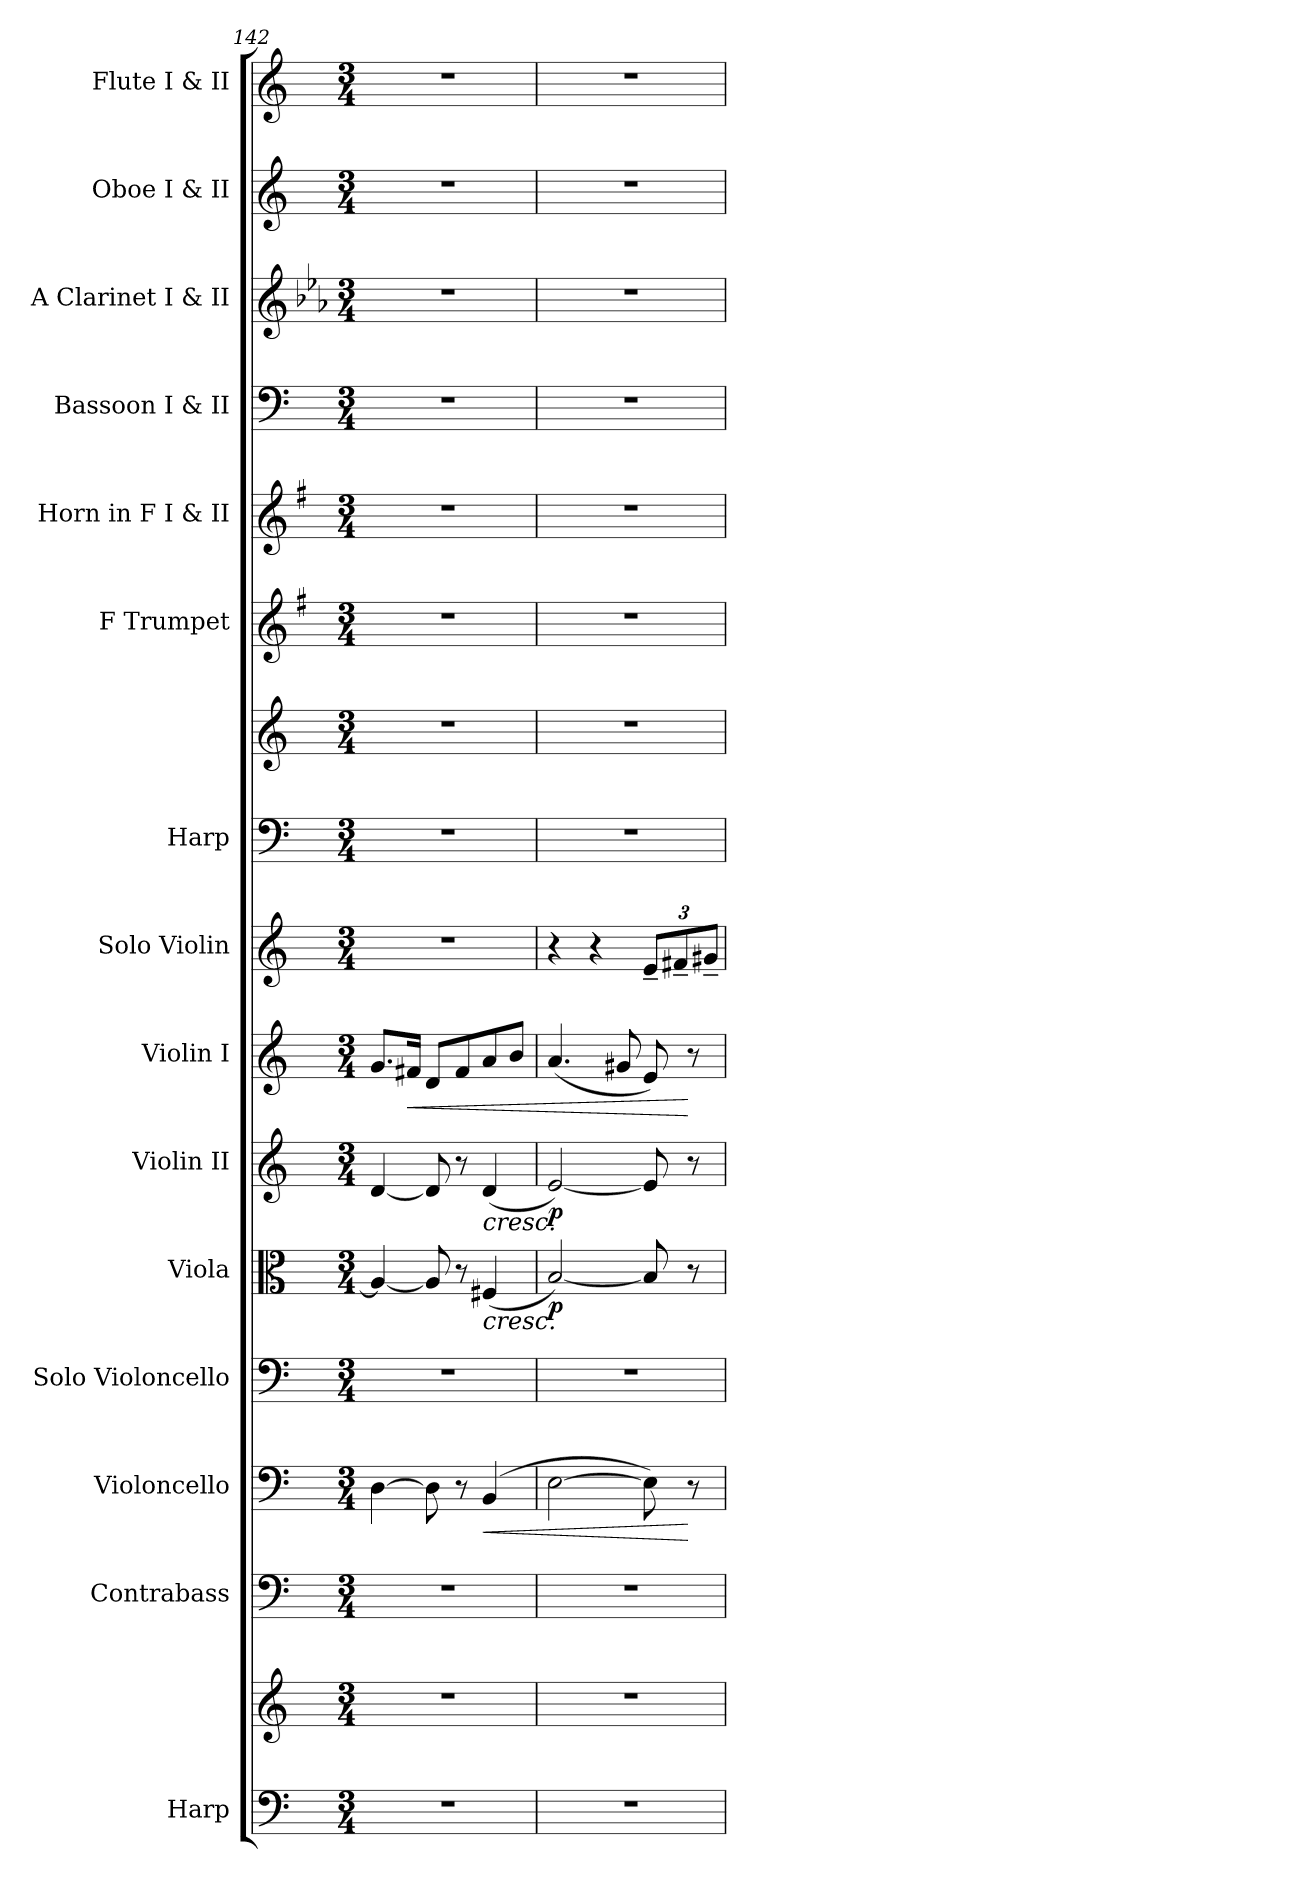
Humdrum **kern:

**kern	**kern	**kern	**kern	**dynam	**kern	**kern	**dynam	**kern	**dynam	**kern	**dynam	**kern	**kern	**kern	**kern	**kern	**kern	**kern	**kern	**kern
*part15	*part15	*part14	*part13	*part13	*part12	*part11	*part11	*part10	*part10	*part9	*part9	*part8	*part7	*part7	*part6	*part5	*part4	*part3	*part2	*part1
*staff17	*staff16	*staff15	*staff14	*staff14	*staff13	*staff12	*staff12	*staff11	*staff11	*staff10	*staff10	*staff9	*staff8	*staff7	*staff6	*staff5	*staff4	*staff3	*staff2	*staff1
*I"Harp	*	*I"Contrabass	*I"Violoncello	*	*I"Solo Violoncello	*I"Viola	*	*I"Violin II	*	*I"Violin I	*	*I"Solo Violin	*I"Harp	*	*I"F Trumpet	*I"Horn in F I &amp; II	*I"Bassoon I &amp; II	*I"A Clarinet I &amp; II	*I"Oboe I &amp; II	*I"Flute I &amp; II
*I'Hrp.	*	*I'Cb.	*I'Vc.	*	*I'Vc.	*I'Vla.	*	*I'Vln.	*	*I'Vln.	*	*I'Vln.	*I'Hrp.	*	*I'F Tpt.	*	*I'Bsn.	*I'A Cl.	*I'Ob.	*I'Fl.
*clefF4	*clefG2	*clefF4	*clefF4	*	*clefF4	*clefC3	*	*clefG2	*	*clefG2	*	*clefG2	*clefF4	*clefG2	*clefG2	*clefG2	*clefF4	*clefG2	*clefG2	*clefG2
*	*	*ITrd7c12	*	*	*	*	*	*	*	*	*	*	*	*	*ITrd-3c-5	*ITrd4c7	*	*ITrd2c3	*	*
*k[]	*k[]	*k[]	*k[]	*	*k[]	*k[]	*	*k[]	*	*k[]	*	*k[]	*k[]	*k[]	*k[]	*k[]	*k[]	*k[]	*k[]	*k[]
*M3/4	*M3/4	*M3/4	*M3/4	*	*M3/4	*M3/4	*	*M3/4	*	*M3/4	*	*M3/4	*M3/4	*M3/4	*M3/4	*M3/4	*M3/4	*M3/4	*M3/4	*M3/4
=142	=142	=142	=142	=142	=142	=142	=142	=142	=142	=142	=142	=142	=142	=142	=142	=142	=142	=142	=142	=142
2.r	2.r	2.r	[4D\	.	2.r	4A/_	.	[4d/	.	8.g/L	.	2.r	2.r	2.r	2.r	2.r	2.r	2.r	2.r	2.r
!	!	!	!	!	!	!	!	!	!	!	!LO:HP:b	!	!	!	!	!	!	!	!	!
.	.	.	.	.	.	.	.	.	.	16f#X/Jk	<	.	.	.	.	.	.	.	.	.
.	.	.	8D\]	.	.	8A/]	.	8d/]	.	8d/L	.	.	.	.	.	.	.	.	.	.
.	.	.	8r	.	.	8r	.	8r	.	8f#/	.	.	.	.	.	.	.	.	.	.
!	!	!	!	!LO:HP:b	!	!	!LO:HP:b	!	!LO:HP:b	!	!	!	!	!	!	!	!	!	!	!
.	.	.	(>4BB/	<	.	(<4F#X/	<	(<4d/	<	8a/	.	.	.	.	.	.	.	.	.	.
.	.	.	.	.	.	.	.	.	.	8b/J	.	.	.	.	.	.	.	.	.	.
=143	=143	=143	=143	=143	=143	=143	=143	=143	=143	=143	=143	=143	=143	=143	=143	=143	=143	=143	=143	=143
!	!	!	!	!	!	!	!LO:DY:b	!	!LO:DY:b	!	!	!	!	!	!	!	!	!	!	!
2.r	2.r	2.r	[2E\	.	2.r	[2B/)	p	[2e/)	p	(<4.a/	.	4r	2.r	2.r	2.r	2.r	2.r	2.r	2.r	2.r
.	.	.	.	.	.	.	.	.	.	.	.	4r	.	.	.	.	.	.	.	.
.	.	.	.	.	.	.	.	.	.	8g#X/	.	.	.	.	.	.	.	.	.	.
*	*	*	*	*	*	*	*	*	*	*	*	*Xbrackettup	*	*	*	*	*	*	*	*
.	.	.	8E\])	.	.	8B/]	.	8e/]	.	8e/)	.	12e~/L	.	.	.	.	.	.	.	.
.	.	.	.	.	.	.	.	.	.	.	.	12f#X~/	.	.	.	.	.	.	.	.
.	.	.	8r	[	.	8r	[	8r	[	8r	[	.	.	.	.	.	.	.	.	.
.	.	.	.	.	.	.	.	.	.	.	.	12g#X~/J	.	.	.	.	.	.	.	.
=	=	=	=	=	=	=	=	=	=	=	=	=	=	=	=	=	=	=	=	=
*-	*-	*-	*-	*-	*-	*-	*-	*-	*-	*-	*-	*-	*-	*-	*-	*-	*-	*-	*-	*-
